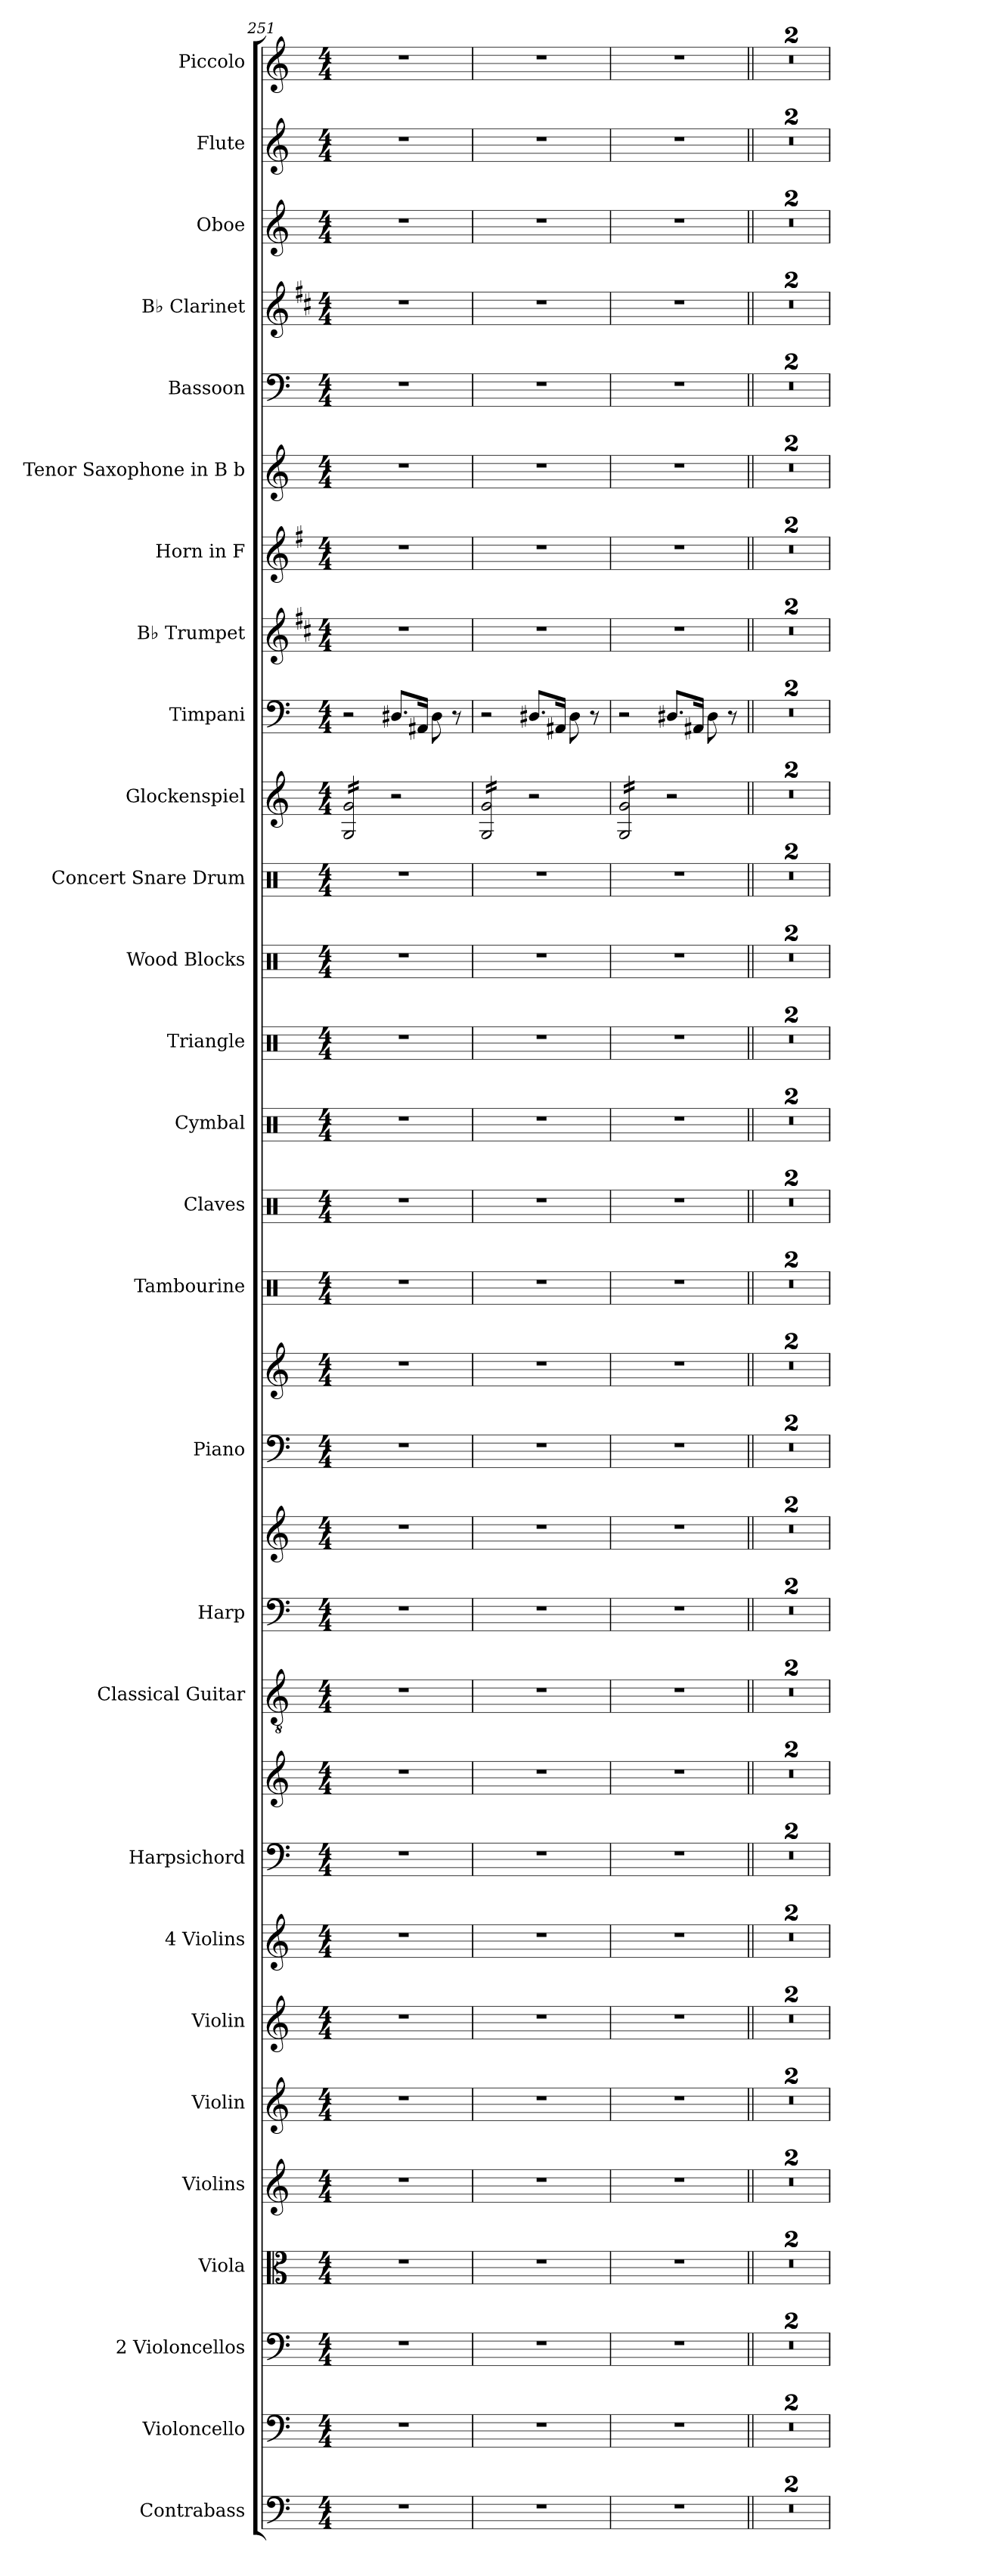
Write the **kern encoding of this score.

**kern	**kern	**kern	**kern	**kern	**kern	**kern	**kern	**kern	**kern	**kern	**kern	**kern	**kern	**kern	**kern	**kern	**kern	**kern	**kern	**kern	**kern	**kern	**kern	**kern	**kern	**kern	**kern	**kern	**kern	**kern
*part28	*part27	*part26	*part25	*part24	*part23	*part22	*part21	*part20	*part20	*part19	*part18	*part18	*part17	*part17	*part16	*part15	*part14	*part13	*part12	*part11	*part10	*part9	*part8	*part7	*part6	*part5	*part4	*part3	*part2	*part1
*staff31	*staff30	*staff29	*staff28	*staff27	*staff26	*staff25	*staff24	*staff23	*staff22	*staff21	*staff20	*staff19	*staff18	*staff17	*staff16	*staff15	*staff14	*staff13	*staff12	*staff11	*staff10	*staff9	*staff8	*staff7	*staff6	*staff5	*staff4	*staff3	*staff2	*staff1
*I"Contrabass	*I"Violoncello	*I"2 Violoncellos	*I"Viola	*I"Violins	*I"Violin	*I"Violin	*I"4 Violins	*I"Harpsichord	*	*I"Classical Guitar	*I"Harp	*	*I"Piano	*	*I"Tambourine	*I"Claves	*I"Cymbal	*I"Triangle	*I"Wood Blocks	*I"Concert Snare Drum	*I"Glockenspiel	*I"Timpani	*I"B♭ Trumpet	*I"Horn in F	*I"Tenor Saxophone in B b	*I"Bassoon	*I"B♭ Clarinet	*I"Oboe	*I"Flute	*I"Piccolo
*I'Cb.	*I'Vc.	*I'2 Vc.	*I'Vla.	*I'Vlns.	*I'Vln.	*I'Vln.	*I'4 Vlns.	*I'Hch.	*	*I'Guit.	*I'Hrp.	*	*I'Pno.	*	*I'Tamb.	*I'Clv.	*I'Cym.	*I'Trgl.	*I'Wd. Bl.	*I'Con. Sn.	*I'Glock.	*I'Timp.	*I'B♭ Tpt.	*	*I'T. Sax. Bb	*I'Bsn.	*I'B♭ Cl.	*I'Ob.	*I'Fl.	*I'Picc.
*clefF4	*clefF4	*clefF4	*clefC3	*clefG2	*clefG2	*clefG2	*clefG2	*clefF4	*clefG2	*clefGv2	*clefF4	*clefG2	*clefF4	*clefG2	*clefX	*clefX	*clefX	*clefX	*clefX	*clefX	*clefG2	*clefF4	*clefG2	*clefG2	*clefG2	*clefF4	*clefG2	*clefG2	*clefG2	*clefG2
*ITrd7c12	*	*	*	*	*	*	*	*	*	*	*	*	*	*	*	*	*	*	*	*	*ITrd-14c-24	*	*ITrd1c2	*ITrd4c7	*ITrd8c14	*	*ITrd1c2	*	*	*ITrd-7c-12
*k[]	*k[]	*k[]	*k[]	*k[]	*k[]	*k[]	*k[]	*k[]	*k[]	*k[]	*k[]	*k[]	*k[]	*k[]	*k[]	*k[]	*k[]	*k[]	*k[]	*k[]	*k[]	*k[]	*k[]	*k[]	*k[]	*k[]	*k[]	*k[]	*k[]	*k[]
*M4/4	*M4/4	*M4/4	*M4/4	*M4/4	*M4/4	*M4/4	*M4/4	*M4/4	*M4/4	*M4/4	*M4/4	*M4/4	*M4/4	*M4/4	*M4/4	*M4/4	*M4/4	*M4/4	*M4/4	*M4/4	*M4/4	*M4/4	*M4/4	*M4/4	*M4/4	*M4/4	*M4/4	*M4/4	*M4/4	*M4/4
=251	=251	=251	=251	=251	=251	=251	=251	=251	=251	=251	=251	=251	=251	=251	=251	=251	=251	=251	=251	=251	=251	=251	=251	=251	=251	=251	=251	=251	=251	=251
*	*	*	*	*	*	*	*	*	*	*	*	*	*	*	*	*	*	*	*	*	*tremolo	*	*	*	*	*	*	*	*	*
1r	1r	1r	1r	1r	1r	1r	1r	1r	1r	1r	1r	1r	1r	1r	1r	1r	1r	1r	1r	1r	16gg/ 16ggg/LL	2r	1r	1r	1r	1r	1r	1r	1r	1r
.	.	.	.	.	.	.	.	.	.	.	.	.	.	.	.	.	.	.	.	.	16gg/ 16ggg/	.	.	.	.	.	.	.	.	.
.	.	.	.	.	.	.	.	.	.	.	.	.	.	.	.	.	.	.	.	.	16gg/ 16ggg/	.	.	.	.	.	.	.	.	.
.	.	.	.	.	.	.	.	.	.	.	.	.	.	.	.	.	.	.	.	.	16gg/ 16ggg/	.	.	.	.	.	.	.	.	.
.	.	.	.	.	.	.	.	.	.	.	.	.	.	.	.	.	.	.	.	.	16gg/ 16ggg/	.	.	.	.	.	.	.	.	.
.	.	.	.	.	.	.	.	.	.	.	.	.	.	.	.	.	.	.	.	.	16gg/ 16ggg/	.	.	.	.	.	.	.	.	.
.	.	.	.	.	.	.	.	.	.	.	.	.	.	.	.	.	.	.	.	.	16gg/ 16ggg/	.	.	.	.	.	.	.	.	.
.	.	.	.	.	.	.	.	.	.	.	.	.	.	.	.	.	.	.	.	.	16gg/ 16ggg/JJ	.	.	.	.	.	.	.	.	.
.	.	.	.	.	.	.	.	.	.	.	.	.	.	.	.	.	.	.	.	.	2r	8.D#X/L	.	.	.	.	.	.	.	.
.	.	.	.	.	.	.	.	.	.	.	.	.	.	.	.	.	.	.	.	.	.	16AA#X/Jk	.	.	.	.	.	.	.	.
.	.	.	.	.	.	.	.	.	.	.	.	.	.	.	.	.	.	.	.	.	.	8D#\	.	.	.	.	.	.	.	.
.	.	.	.	.	.	.	.	.	.	.	.	.	.	.	.	.	.	.	.	.	.	8r	.	.	.	.	.	.	.	.
=252	=252	=252	=252	=252	=252	=252	=252	=252	=252	=252	=252	=252	=252	=252	=252	=252	=252	=252	=252	=252	=252	=252	=252	=252	=252	=252	=252	=252	=252	=252
1r	1r	1r	1r	1r	1r	1r	1r	1r	1r	1r	1r	1r	1r	1r	1r	1r	1r	1r	1r	1r	16gg/ 16ggg/LL	2r	1r	1r	1r	1r	1r	1r	1r	1r
.	.	.	.	.	.	.	.	.	.	.	.	.	.	.	.	.	.	.	.	.	16gg/ 16ggg/	.	.	.	.	.	.	.	.	.
.	.	.	.	.	.	.	.	.	.	.	.	.	.	.	.	.	.	.	.	.	16gg/ 16ggg/	.	.	.	.	.	.	.	.	.
.	.	.	.	.	.	.	.	.	.	.	.	.	.	.	.	.	.	.	.	.	16gg/ 16ggg/	.	.	.	.	.	.	.	.	.
.	.	.	.	.	.	.	.	.	.	.	.	.	.	.	.	.	.	.	.	.	16gg/ 16ggg/	.	.	.	.	.	.	.	.	.
.	.	.	.	.	.	.	.	.	.	.	.	.	.	.	.	.	.	.	.	.	16gg/ 16ggg/	.	.	.	.	.	.	.	.	.
.	.	.	.	.	.	.	.	.	.	.	.	.	.	.	.	.	.	.	.	.	16gg/ 16ggg/	.	.	.	.	.	.	.	.	.
.	.	.	.	.	.	.	.	.	.	.	.	.	.	.	.	.	.	.	.	.	16gg/ 16ggg/JJ	.	.	.	.	.	.	.	.	.
.	.	.	.	.	.	.	.	.	.	.	.	.	.	.	.	.	.	.	.	.	2r	8.D#X/L	.	.	.	.	.	.	.	.
.	.	.	.	.	.	.	.	.	.	.	.	.	.	.	.	.	.	.	.	.	.	16AA#X/Jk	.	.	.	.	.	.	.	.
.	.	.	.	.	.	.	.	.	.	.	.	.	.	.	.	.	.	.	.	.	.	8D#\	.	.	.	.	.	.	.	.
.	.	.	.	.	.	.	.	.	.	.	.	.	.	.	.	.	.	.	.	.	.	8r	.	.	.	.	.	.	.	.
!!LO:PB:g=z
=253	=253	=253	=253	=253	=253	=253	=253	=253	=253	=253	=253	=253	=253	=253	=253	=253	=253	=253	=253	=253	=253	=253	=253	=253	=253	=253	=253	=253	=253	=253
1r	1r	1r	1r	1r	1r	1r	1r	1r	1r	1r	1r	1r	1r	1r	1r	1r	1r	1r	1r	1r	16gg/ 16ggg/LL	2r	1r	1r	1r	1r	1r	1r	1r	1r
.	.	.	.	.	.	.	.	.	.	.	.	.	.	.	.	.	.	.	.	.	16gg/ 16ggg/	.	.	.	.	.	.	.	.	.
.	.	.	.	.	.	.	.	.	.	.	.	.	.	.	.	.	.	.	.	.	16gg/ 16ggg/	.	.	.	.	.	.	.	.	.
.	.	.	.	.	.	.	.	.	.	.	.	.	.	.	.	.	.	.	.	.	16gg/ 16ggg/	.	.	.	.	.	.	.	.	.
.	.	.	.	.	.	.	.	.	.	.	.	.	.	.	.	.	.	.	.	.	16gg/ 16ggg/	.	.	.	.	.	.	.	.	.
.	.	.	.	.	.	.	.	.	.	.	.	.	.	.	.	.	.	.	.	.	16gg/ 16ggg/	.	.	.	.	.	.	.	.	.
.	.	.	.	.	.	.	.	.	.	.	.	.	.	.	.	.	.	.	.	.	16gg/ 16ggg/	.	.	.	.	.	.	.	.	.
.	.	.	.	.	.	.	.	.	.	.	.	.	.	.	.	.	.	.	.	.	16gg/ 16ggg/JJ	.	.	.	.	.	.	.	.	.
*	*	*	*	*	*	*	*	*	*	*	*	*	*	*	*	*	*	*	*	*	*Xtremolo	*	*	*	*	*	*	*	*	*
.	.	.	.	.	.	.	.	.	.	.	.	.	.	.	.	.	.	.	.	.	2r	8.D#X/L	.	.	.	.	.	.	.	.
.	.	.	.	.	.	.	.	.	.	.	.	.	.	.	.	.	.	.	.	.	.	16AA#X/Jk	.	.	.	.	.	.	.	.
.	.	.	.	.	.	.	.	.	.	.	.	.	.	.	.	.	.	.	.	.	.	8D#\	.	.	.	.	.	.	.	.
.	.	.	.	.	.	.	.	.	.	.	.	.	.	.	.	.	.	.	.	.	.	8r	.	.	.	.	.	.	.	.
=254||	=254||	=254||	=254||	=254||	=254||	=254||	=254||	=254||	=254||	=254||	=254||	=254||	=254||	=254||	=254||	=254||	=254||	=254||	=254||	=254||	=254||	=254||	=254||	=254||	=254||	=254||	=254||	=254||	=254||	=254||
1r	1r	1r	1r	1r	1r	1r	1r	1r	1r	1r	1r	1r	1r	1r	1r	1r	1r	1r	1r	1r	1r	1r	1r	1r	1r	1r	1r	1r	1r	1r
=255	=255	=255	=255	=255	=255	=255	=255	=255	=255	=255	=255	=255	=255	=255	=255	=255	=255	=255	=255	=255	=255	=255	=255	=255	=255	=255	=255	=255	=255	=255
1r	1r	1r	1r	1r	1r	1r	1r	1r	1r	1r	1r	1r	1r	1r	1r	1r	1r	1r	1r	1r	1r	1r	1r	1r	1r	1r	1r	1r	1r	1r
=	=	=	=	=	=	=	=	=	=	=	=	=	=	=	=	=	=	=	=	=	=	=	=	=	=	=	=	=	=	=
*-	*-	*-	*-	*-	*-	*-	*-	*-	*-	*-	*-	*-	*-	*-	*-	*-	*-	*-	*-	*-	*-	*-	*-	*-	*-	*-	*-	*-	*-	*-
